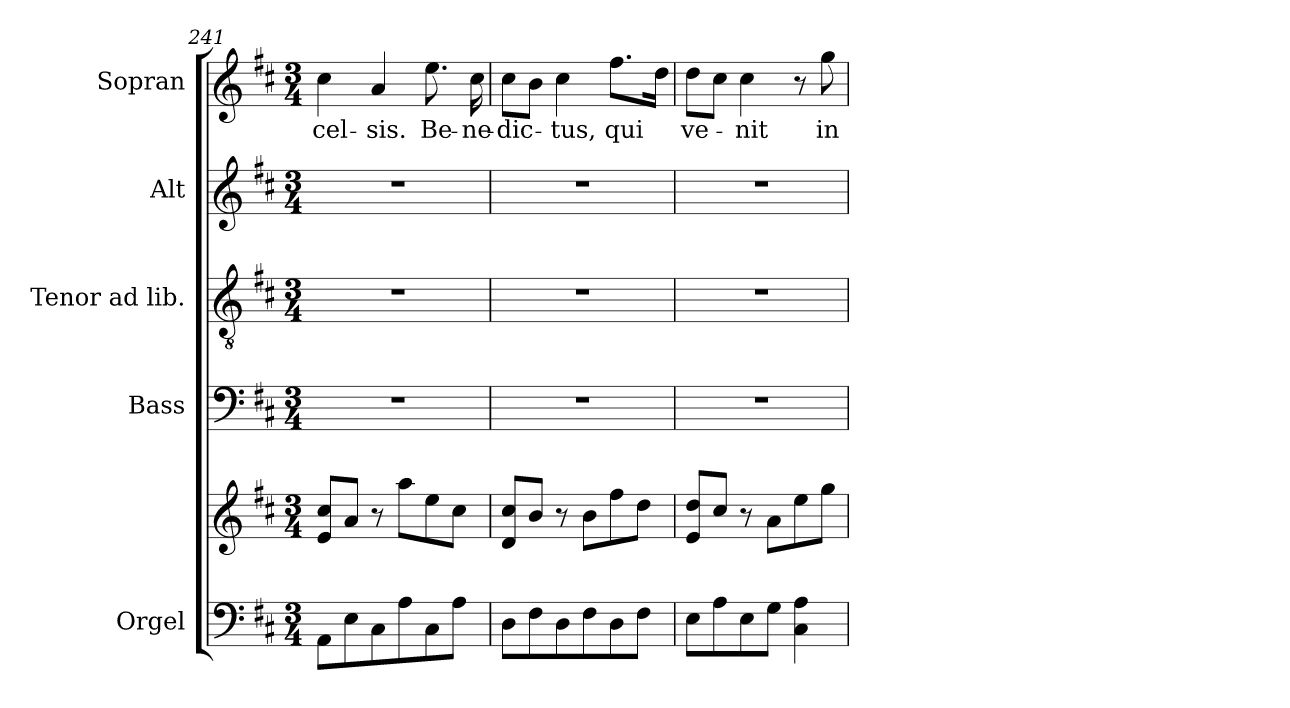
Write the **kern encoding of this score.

**kern	**kern	**kern	**kern	**kern	**kern	**text
*part5	*part5	*part4	*part3	*part2	*part1	*part1
*staff6	*staff5	*staff4	*staff3	*staff2	*staff1	*staff1
*I"Orgel	*	*I"Bass	*I"Tenor ad lib.	*I"Alt	*I"Sopran	*
*I'Org.	*	*I'B.	*I'T.	*I'A.	*I'S.	*
*clefF4	*clefG2	*clefF4	*clefGv2	*clefG2	*clefG2	*
*k[f#c#]	*k[f#c#]	*k[f#c#]	*k[f#c#]	*k[f#c#]	*k[f#c#]	*
*D:	*D:	*D:	*D:	*D:	*D:	*
*M3/4	*M3/4	*M3/4	*M3/4	*M3/4	*M3/4	*
=241	=241	=241	=241	=241	=241	=241
!	!	!	!	!	!	!LO:LY:b
8AA\L	8e/ 8cc#/L	2.r	2.r	2.r	4cc#\	-cel-
8E\	8a/J	.	.	.	.	.
!	!	!	!	!	!	!LO:LY:b
8C#\	8r	.	.	.	4a/	-sis.
8A\	8aa\L	.	.	.	.	.
!	!	!	!	!	!	!LO:LY:b
8C#\	8ee\	.	.	.	8.ee\	Be-
8A\J	8cc#\J	.	.	.	.	.
!	!	!	!	!	!	!LO:LY:b
.	.	.	.	.	16cc#\	-ne-
=242	=242	=242	=242	=242	=242	=242
!	!	!	!	!	!	!LO:LY:b
8D\L	8d/ 8cc#/L	2.r	2.r	2.r	8cc#\L	-dic-
8F#\	8b/J	.	.	.	8b\J	.
!	!	!	!	!	!	!LO:LY:b
8D\	8r	.	.	.	4cc#\	-tus,
8F#\	8b\L	.	.	.	.	.
!	!	!	!	!	!	!LO:LY:b
8D\	8ff#\	.	.	.	8.ff#\L	qui
8F#\J	8dd\J	.	.	.	.	.
.	.	.	.	.	16dd\Jk	.
=243	=243	=243	=243	=243	=243	=243
!	!	!	!	!	!	!LO:LY:b
8E\L	8e/ 8dd/L	2.r	2.r	2.r	8dd\L	ve-
8A\	8cc#/J	.	.	.	8cc#\J	.
!	!	!	!	!	!	!LO:LY:b
8E\	8r	.	.	.	4cc#\	-nit
8G\J	8a\L	.	.	.	.	.
4C#\ 4A\	8ee\	.	.	.	8r	.
!	!	!	!	!	!	!LO:LY:b
.	8gg\J	.	.	.	8gg\	in
=	=	=	=	=	=	=
*-	*-	*-	*-	*-	*-	*-
